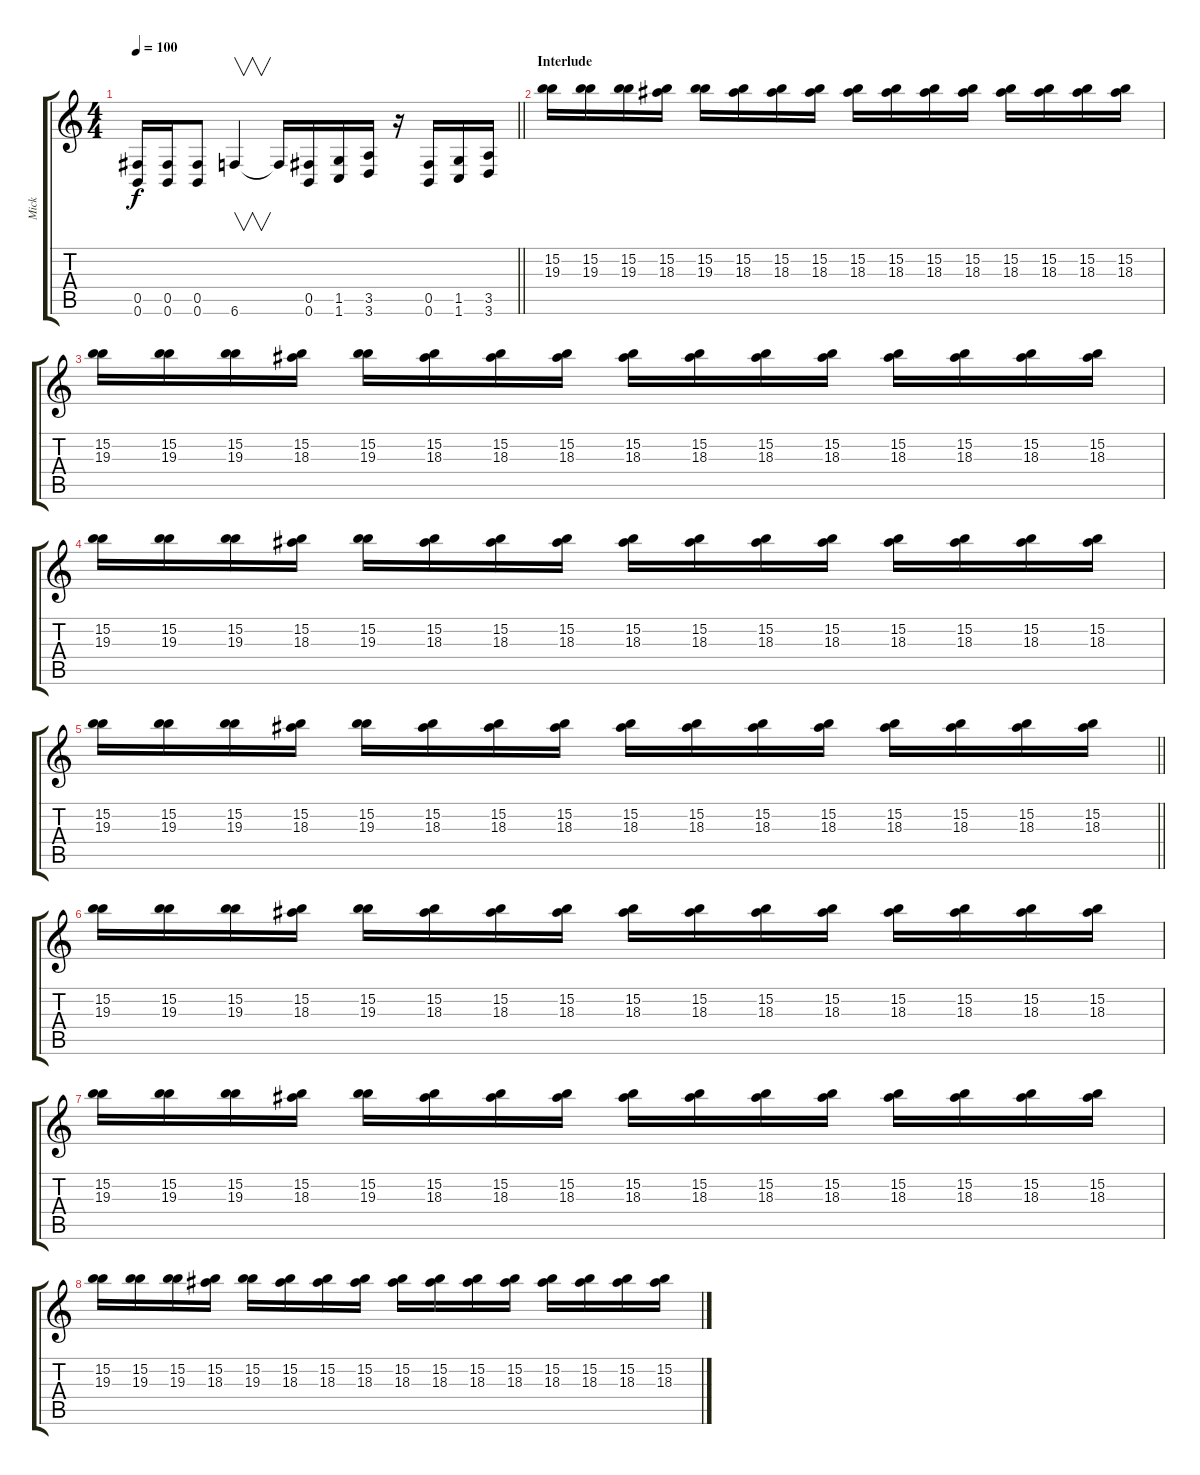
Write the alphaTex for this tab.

\track ("Mick" "Mick") {instrument distortionguitar}
\staff {score tabs}
\tuning (Db4 Ab3 E3 B2 Gb2 B1) {hide}
\ts (4 4)
\tempo 100
\clef g2
\barLineRight lightlight
\ks c
(0.5 0.6).16{dy f} (0.5 0.6).16 (0.5 0.6).8 6.6.4{v} 6.6{t}.16 (0.5 0.6).16 (1.5 1.6).16 (3.5 3.6).16 r.16 (0.5 0.6).16 (1.5 1.6).16 (3.5 3.6).16 |
\section ("" "Interlude")
(15.2 19.3).16 (15.2 19.3).16 (15.2 19.3).16 (15.2 18.3).16 (15.2 19.3).16 (15.2 18.3).16 (15.2 18.3).16 (15.2 18.3).16 (15.2 18.3).16 (15.2 18.3).16 (15.2 18.3).16 (15.2 18.3).16 (15.2 18.3).16 (15.2 18.3).16 (15.2 18.3).16 (15.2 18.3).16 |
(15.2 19.3).16 (15.2 19.3).16 (15.2 19.3).16 (15.2 18.3).16 (15.2 19.3).16 (15.2 18.3).16 (15.2 18.3).16 (15.2 18.3).16 (15.2 18.3).16 (15.2 18.3).16 (15.2 18.3).16 (15.2 18.3).16 (15.2 18.3).16 (15.2 18.3).16 (15.2 18.3).16 (15.2 18.3).16 |
(15.2 19.3).16 (15.2 19.3).16 (15.2 19.3).16 (15.2 18.3).16 (15.2 19.3).16 (15.2 18.3).16 (15.2 18.3).16 (15.2 18.3).16 (15.2 18.3).16 (15.2 18.3).16 (15.2 18.3).16 (15.2 18.3).16 (15.2 18.3).16 (15.2 18.3).16 (15.2 18.3).16 (15.2 18.3).16 |
\barLineRight lightlight
(15.2 19.3).16 (15.2 19.3).16 (15.2 19.3).16 (15.2 18.3).16 (15.2 19.3).16 (15.2 18.3).16 (15.2 18.3).16 (15.2 18.3).16 (15.2 18.3).16 (15.2 18.3).16 (15.2 18.3).16 (15.2 18.3).16 (15.2 18.3).16 (15.2 18.3).16 (15.2 18.3).16 (15.2 18.3).16 |
(15.2 19.3).16 (15.2 19.3).16 (15.2 19.3).16 (15.2 18.3).16 (15.2 19.3).16 (15.2 18.3).16 (15.2 18.3).16 (15.2 18.3).16 (15.2 18.3).16 (15.2 18.3).16 (15.2 18.3).16 (15.2 18.3).16 (15.2 18.3).16 (15.2 18.3).16 (15.2 18.3).16 (15.2 18.3).16 |
(15.2 19.3).16 (15.2 19.3).16 (15.2 19.3).16 (15.2 18.3).16 (15.2 19.3).16 (15.2 18.3).16 (15.2 18.3).16 (15.2 18.3).16 (15.2 18.3).16 (15.2 18.3).16 (15.2 18.3).16 (15.2 18.3).16 (15.2 18.3).16 (15.2 18.3).16 (15.2 18.3).16 (15.2 18.3).16 |
(15.2 19.3).16 (15.2 19.3).16 (15.2 19.3).16 (15.2 18.3).16 (15.2 19.3).16 (15.2 18.3).16 (15.2 18.3).16 (15.2 18.3).16 (15.2 18.3).16 (15.2 18.3).16 (15.2 18.3).16 (15.2 18.3).16 (15.2 18.3).16 (15.2 18.3).16 (15.2 18.3).16 (15.2 18.3).16
